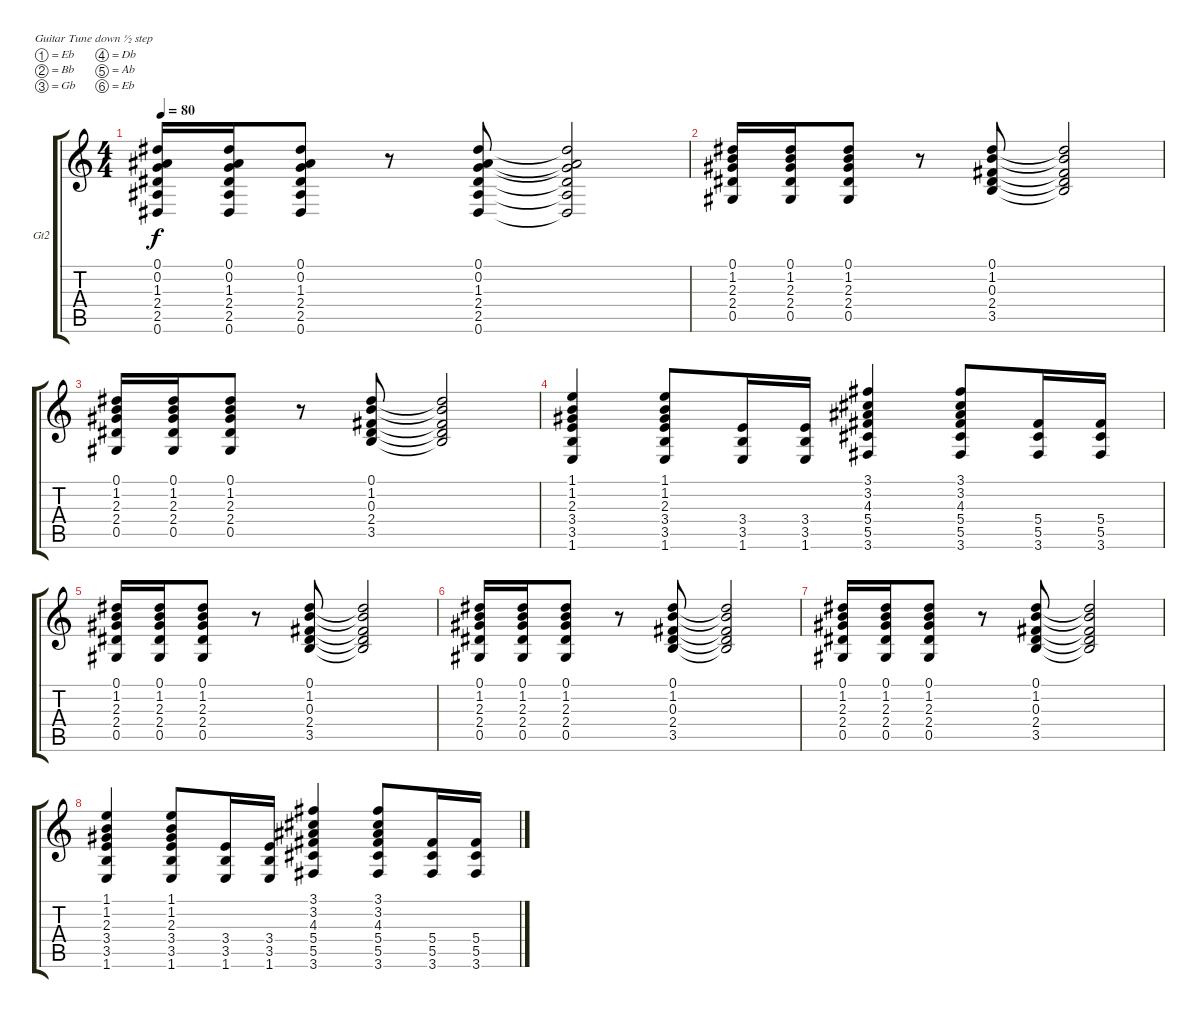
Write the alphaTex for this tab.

\defaultSystemsLayout 4
\bracketExtendMode groupsimilarinstruments
\firstSystemTrackNameOrientation horizontal
\otherSystemsTrackNameOrientation horizontal
\track ("Holstinin" "Gt2") {instrument acousticguitarsteel}
\staff {score tabs}
\tuning (Eb4 Bb3 Gb3 Db3 Ab2 Eb2)
\ts (4 4)
\tempo 80
\clef g2
\scale
0.333333
\ks c
(2.5 2.4 1.3 0.2 0.1 0.6).16{dy f} (2.5 2.4 1.3 0.2 0.1 0.6).16 (2.5 2.4 1.3 0.2 0.1 0.6).8 r.8 (2.5 2.4 1.3 0.2 0.1 0.6).8 (0.6{t} 2.5{t} 2.4{t} 1.3{t} 0.2{t} 0.1{t}).2 |
\scale
0.333333 (0.5 2.4 2.3 1.2 0.1).16 (0.5 2.4 2.3 1.2 0.1).16 (0.5 2.4 2.3 1.2 0.1).8 r.8 (3.5 2.4 0.3 1.2 0.1).8 (3.5{t} 2.4{t} 0.3{t} 1.2{t} 0.1{t}).2 |
(0.5 2.4 2.3 1.2 0.1).16 (0.5 2.4 2.3 1.2 0.1).16 (0.5 2.4 2.3 1.2 0.1).8 r.8 (3.5 2.4 0.3 1.2 0.1).8 (3.5{t} 2.4{t} 0.3{t} 1.2{t} 0.1{t}).2 |
(1.6 3.5 3.4 2.3 1.2 1.1).4 (1.6 3.5 3.4 2.3 1.2 1.1).8 (1.6 3.5 3.4).16 (3.4 3.5 1.6).16 (3.6 5.5 5.4 4.3 3.2 3.1).4 (3.6 5.5 5.4 4.3 3.2 3.1).8 (3.6 5.5 5.4).16 (5.4 5.5 3.6).16 |
(0.5 2.4 2.3 1.2 0.1).16 (0.5 2.4 2.3 1.2 0.1).16 (0.5 2.4 2.3 1.2 0.1).8 r.8 (3.5 2.4 0.3 1.2 0.1).8 (3.5{t} 2.4{t} 0.3{t} 1.2{t} 0.1{t}).2 |
(0.5 2.4 2.3 1.2 0.1).16 (0.5 2.4 2.3 1.2 0.1).16 (0.5 2.4 2.3 1.2 0.1).8 r.8 (3.5 2.4 0.3 1.2 0.1).8 (3.5{t} 2.4{t} 0.3{t} 1.2{t} 0.1{t}).2 |
(0.5 2.4 2.3 1.2 0.1).16 (0.5 2.4 2.3 1.2 0.1).16 (0.5 2.4 2.3 1.2 0.1).8 r.8 (3.5 2.4 0.3 1.2 0.1).8 (3.5{t} 2.4{t} 0.3{t} 1.2{t} 0.1{t}).2 |
(1.6 3.5 3.4 2.3 1.2 1.1).4 (1.6 3.5 3.4 2.3 1.2 1.1).8 (1.6 3.5 3.4).16 (3.4 3.5 1.6).16 (3.6 5.5 5.4 4.3 3.2 3.1).4 (3.6 5.5 5.4 4.3 3.2 3.1).8 (3.6 5.5 5.4).16 (5.4 5.5 3.6).16
